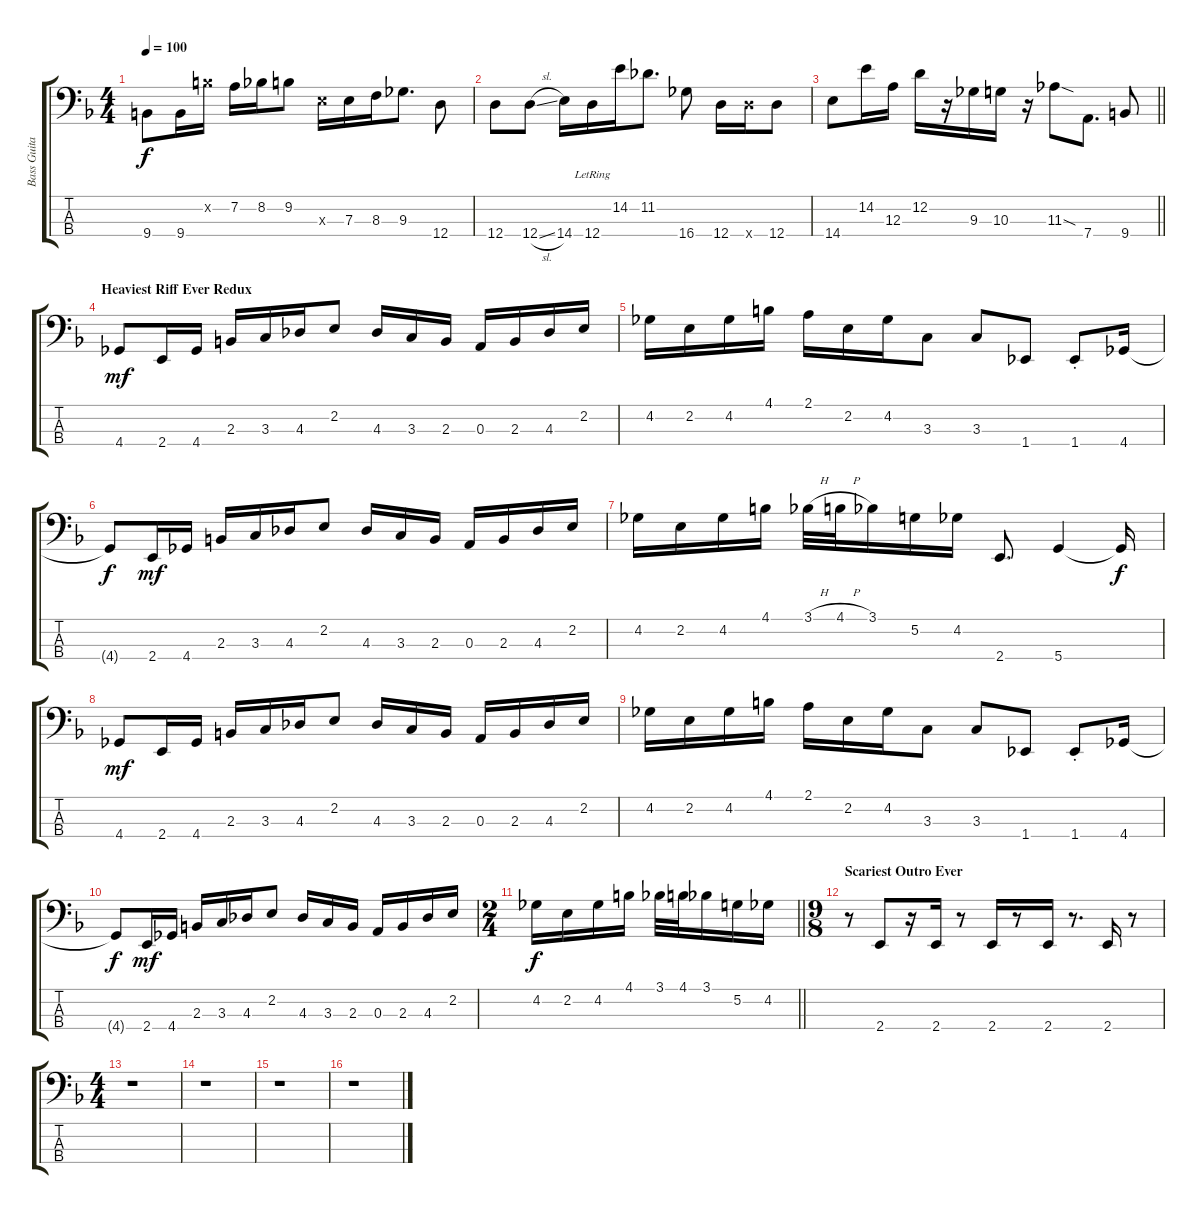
\track ("Bass Guitar" "Bass Guita") {instrument electricbassfinger}
\staff {score tabs}
\tuning (G2 D2 A1 D1) {hide}
\ts (4 4)
\tempo 100
\clef f4
\ks dminor
9.4.8{dy f} 9.4.16 9.2{x}.16 7.2.16 8.2.16 9.2.8 7.3{x}.16 7.3.16 8.3.16 9.3.8{d} 12.4.8 |
12.4.8 12.4{sl}.8 14.4.16 12.4{lr}.16 14.2.16 11.2.8{d} 16.4.8 12.4.16 12.4{x}.16 12.4.8 |
\barLineRight lightlight
14.4.8 14.2.16 12.3.16 12.2.16 r.16 9.3.16 10.3.16 r.16 11.3{sod}.8 7.4.8{d} 9.4.8 |
\section ("" "Heaviest Riff Ever Redux")
4.4.8{dy mf} 2.4.16 4.4.16 2.3.16 3.3.16 4.3.16 2.2.8 4.3.16 3.3.16 2.3.16 0.3.16 2.3.16 4.3.16 2.2.16 |
4.2.16 2.2.16 4.2.16 4.1.16 2.1.16 2.2.16 4.2.16 3.3.8 3.3.8 1.4.8 1.4{st}.8 4.4.16 |
4.4{t}.8{dy f} 2.4.16{dy mf} 4.4.16 2.3.16 3.3.16 4.3.16 2.2.8 4.3.16 3.3.16 2.3.16 0.3.16 2.3.16 4.3.16 2.2.16 |
4.2.16 2.2.16 4.2.16 4.1.16 3.1{h}.32 4.1{h}.32 3.1.16 5.2.16 4.2.16 2.4.8{d} 5.4.4 5.4{t}.16{dy f} |
4.4.8{dy mf} 2.4.16 4.4.16 2.3.16 3.3.16 4.3.16 2.2.8 4.3.16 3.3.16 2.3.16 0.3.16 2.3.16 4.3.16 2.2.16 |
4.2.16 2.2.16 4.2.16 4.1.16 2.1.16 2.2.16 4.2.16 3.3.8 3.3.8 1.4.8 1.4{st}.8 4.4.16 |
4.4{t}.8{dy f} 2.4.16{dy mf} 4.4.16 2.3.16 3.3.16 4.3.16 2.2.8 4.3.16 3.3.16 2.3.16 0.3.16 2.3.16 4.3.16 2.2.16 |
\ts (2 4)
\barLineRight lightlight
4.2.16{dy f} 2.2.16 4.2.16 4.1.16 3.1.32 4.1.32 3.1.16 5.2.16 4.2.16 |
\ts (9 8)
\section ("" "Scariest Outro Ever")
r.8 2.4.8 r.16 2.4.16 r.8 2.4.16 r.8 2.4.16 r.8{d} 2.4.16 r.8 |
\ts (4 4)
r.1 |
r.1 |
r.1 |
r.1
